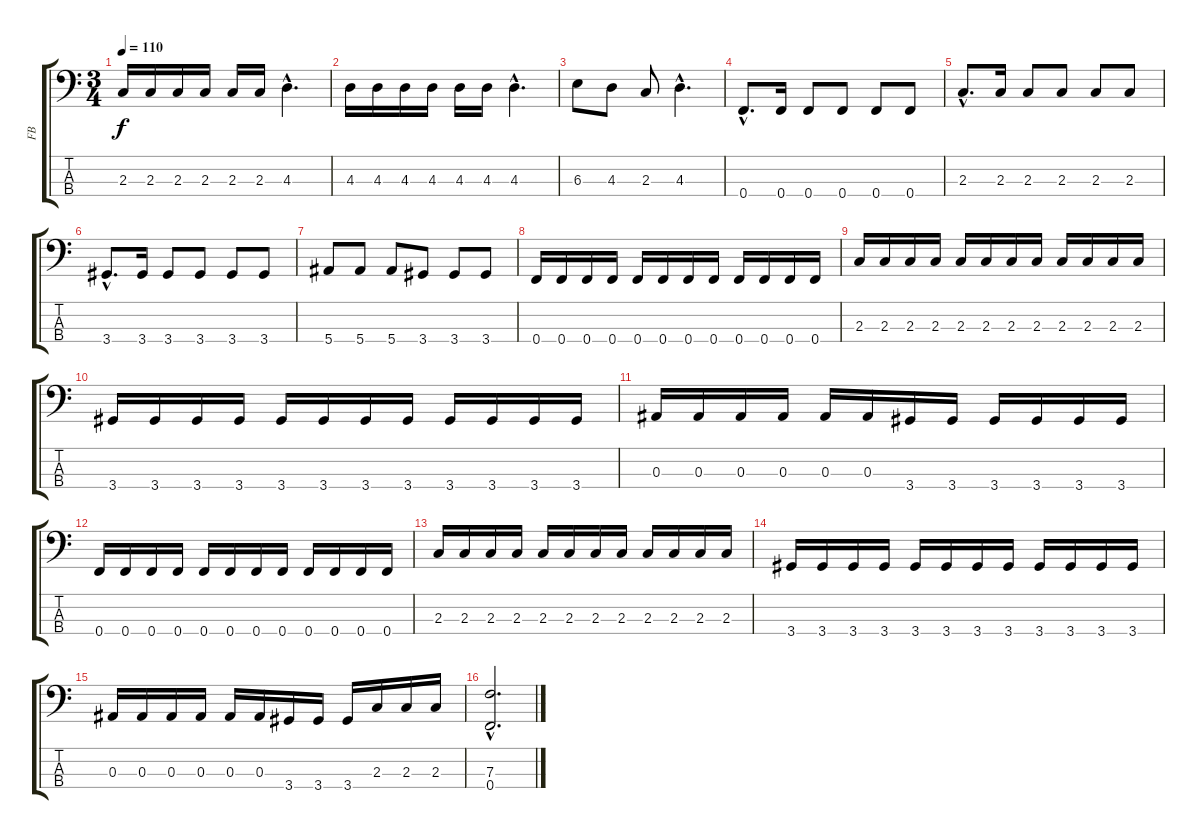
\track ("FB" "FB") {instrument fretlessbass}
\staff {score tabs}
\tuning (Ab2 Eb2 Bb1 F1) {hide}
\ts (3 4)
\tempo 110
\clef f4
\ks c
2.3.16{dy f} 2.3.16 2.3.16 2.3.16 2.3.16 2.3.16 4.3{hac}.4{d} |
4.3.16 4.3.16 4.3.16 4.3.16 4.3.16 4.3.16 4.3{hac}.4{d} |
6.3.8 4.3.8 2.3.8 4.3{hac}.4{d} |
0.4{hac}.8{d} 0.4.16 0.4.8 0.4.8 0.4.8 0.4.8 |
2.3{hac}.8{d} 2.3.16 2.3.8 2.3.8 2.3.8 2.3.8 |
3.4{hac}.8{d} 3.4.16 3.4.8 3.4.8 3.4.8 3.4.8 |
5.4.8 5.4.8 5.4.8 3.4.8 3.4.8 3.4.8 |
0.4.16 0.4.16 0.4.16 0.4.16 0.4.16 0.4.16 0.4.16 0.4.16 0.4.16 0.4.16 0.4.16 0.4.16 |
2.3.16 2.3.16 2.3.16 2.3.16 2.3.16 2.3.16 2.3.16 2.3.16 2.3.16 2.3.16 2.3.16 2.3.16 |
3.4.16 3.4.16 3.4.16 3.4.16 3.4.16 3.4.16 3.4.16 3.4.16 3.4.16 3.4.16 3.4.16 3.4.16 |
0.3.16 0.3.16 0.3.16 0.3.16 0.3.16 0.3.16 3.4.16 3.4.16 3.4.16 3.4.16 3.4.16 3.4.16 |
0.4.16 0.4.16 0.4.16 0.4.16 0.4.16 0.4.16 0.4.16 0.4.16 0.4.16 0.4.16 0.4.16 0.4.16 |
2.3.16 2.3.16 2.3.16 2.3.16 2.3.16 2.3.16 2.3.16 2.3.16 2.3.16 2.3.16 2.3.16 2.3.16 |
3.4.16 3.4.16 3.4.16 3.4.16 3.4.16 3.4.16 3.4.16 3.4.16 3.4.16 3.4.16 3.4.16 3.4.16 |
0.3.16 0.3.16 0.3.16 0.3.16 0.3.16 0.3.16 3.4.16 3.4.16 3.4.16 2.3.16 2.3.16 2.3.16 |
(7.3{hac} 0.4{hac}).2{d}
